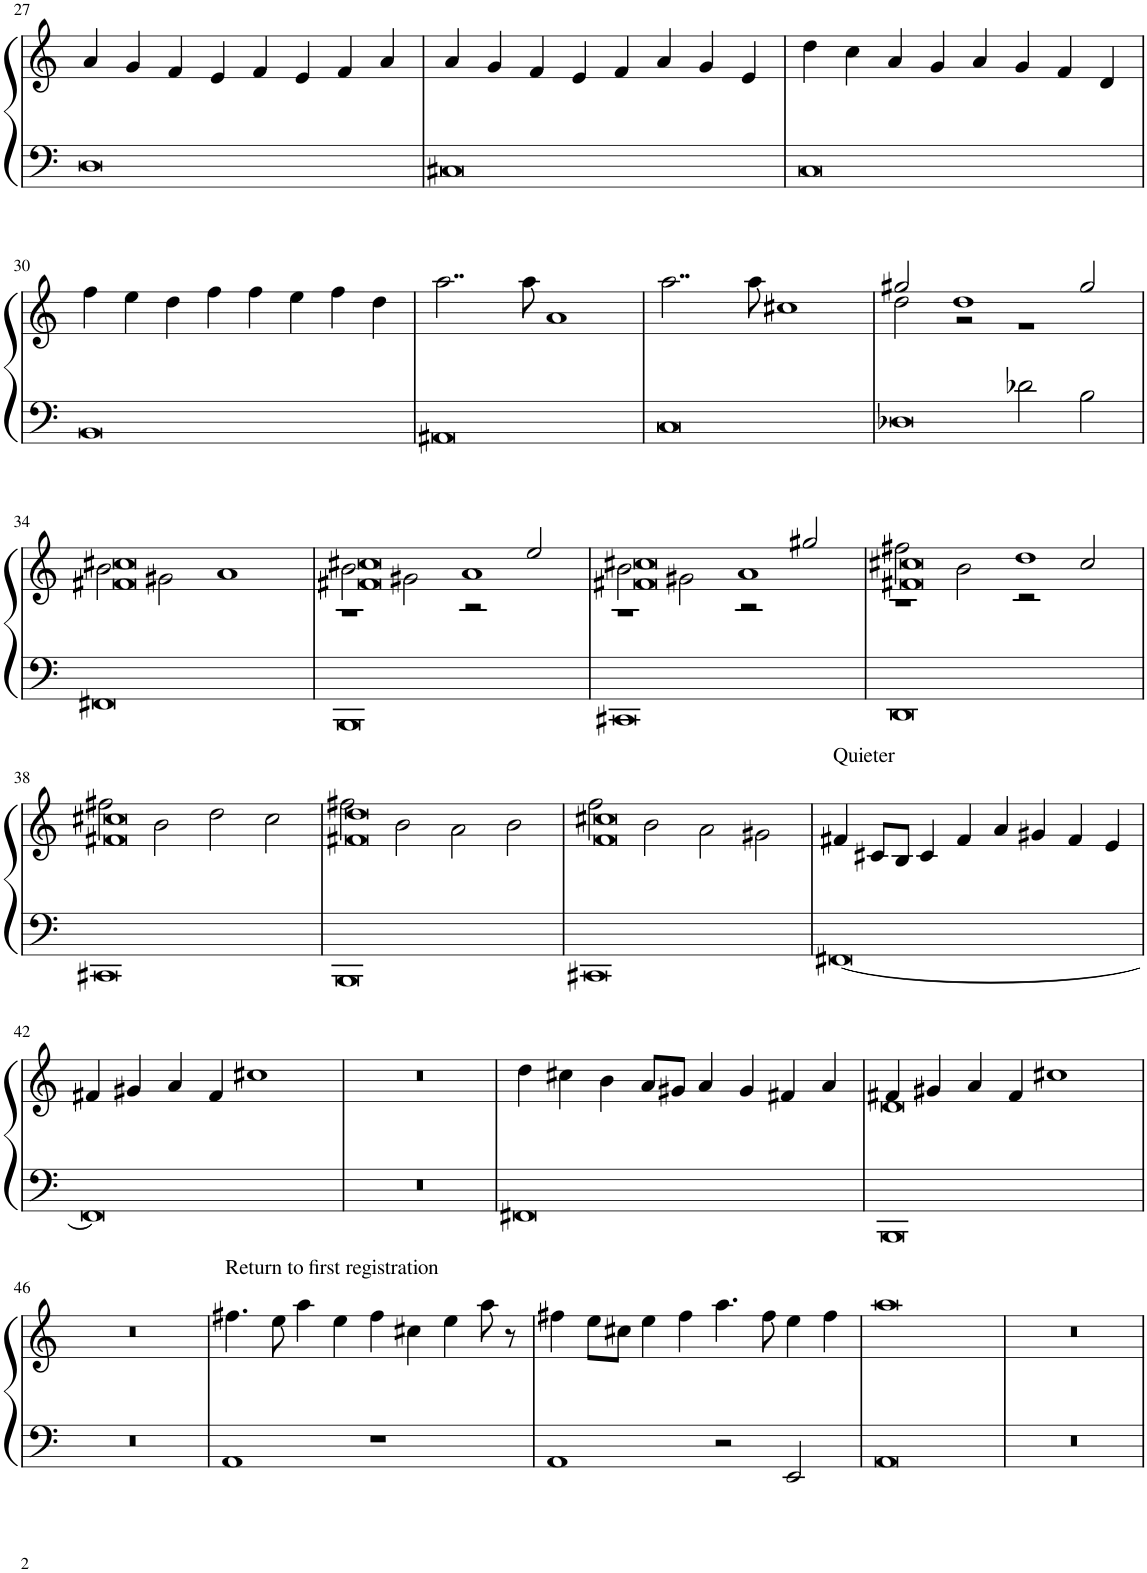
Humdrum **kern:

**kern	**kern
*part1	*part1
*staff2	*staff1
*I"Pipe Organ	*
*I'Org.	*
!!LO:PB:g=z
*clefF4	*clefG2
*k[]	*k[]
*M2/1	*M2/1
=27	=27
0D	4a/
.	4g/
.	4f/
.	4e/
.	4f/
.	4e/
.	4f/
.	4a/
=28	=28
0C#X	4a/
.	4g/
.	4f/
.	4e/
.	4f/
.	4a/
.	4g/
.	4e/
=29	=29
0C	4dd\
.	4cc\
.	4a/
.	4g/
.	4a/
.	4g/
.	4f/
.	4d/
!!LO:LB:g=z
=30	=30
0BB	4ff\
.	4ee\
.	4dd\
.	4ff\
.	4ff\
.	4ee\
.	4ff\
.	4dd\
=31	=31
0AA#X	2..aa\
.	8aa\
.	1a
=32	=32
0C	2..aa\
.	8aa\
.	1cc#X
=33	=33
*^	*^
0D-X	1ryy	2gg#X/	2dd\
.	.	1dd	2r
.	2d-X\	.	1r
.	2B\	2gg#/	.
*v	*v	*	*
!!LO:LB:g=z	!!
=34	=34	=34
0FF#X	0f#X 0cc#X	2b\
.	.	2g#X\
.	.	1a
=35	=35	=35
*	*	*^
0BBB	0f#X 0cc#X	2b\	1r
.	.	2g#X\	.
.	.	1a	2r
.	.	.	2ee/
=36	=36	=36	=36
0CC#X	0f#X 0cc#X	2b\	1r
.	.	2g#X\	.
.	.	1a	2r
.	.	.	2gg#X/
=37	=37	=37	=37
0DD	0f#X 0cc#X	2ff#X\	1r
.	.	2b\	.
.	.	1dd	2r
.	.	.	2cc#/
*	*	*v	*v
!!LO:LB:g=z
=38	=38	=38
0CC#X	0f#X 0cc#X	2ff#X\
.	.	2b\
.	.	2dd\
.	.	2cc#\
=39	=39	=39
0BBB	0f#X 0dd	2ff#X\
.	.	2b\
.	.	2a\
.	.	2b\
=40	=40	=40
0CC#X	0f 0cc#X	2ff\
.	.	2b\
.	.	2a\
.	.	2g#X\
=41	=41	=41
!	!LO:TX:a:t=Quieter	!
*	*v	*v
[0FF#X	4f#X/
.	8c#X/L
.	8B/J
.	4c#/
.	4f#/
.	4a/
.	4g#X/
.	4f#/
.	4e/
!!LO:LB:g=z
=42	=42
0FF#]	4f#X/
.	4g#X/
.	4a/
.	4f#/
.	1cc#X
=43	=43
0r	0r
=44	=44
0FF#X	4dd\
.	4cc#X\
.	4b\
.	8a/L
.	8g#X/J
.	4a/
.	4g#/
.	4f#X/
.	4a/
=45	=45
*	*^
0BBB	4f#X/	0d
.	4g#X/	.
.	4a/	.
.	4f#/	.
.	1cc#X	.
*	*v	*v
!!LO:LB:g=z
=46	=46
0r	0r
=47	=47
!	!LO:TX:a:t=Return to first registration
1AA	4.ff#X\
.	8ee\
.	4aa\
.	4ee\
1r	4ff#\
.	4cc#X\
.	4ee\
.	8aa\
.	8r
=48	=48
1AA	4ff#X\
.	8ee\L
.	8cc#X\J
.	4ee\
.	4ff#\
2r	4.aa\
.	8ff#\
2EE/	4ee\
.	4ff#\
=49	=49
0AA	0aa
=50	=50
0r	0r
=	=
*-	*-
